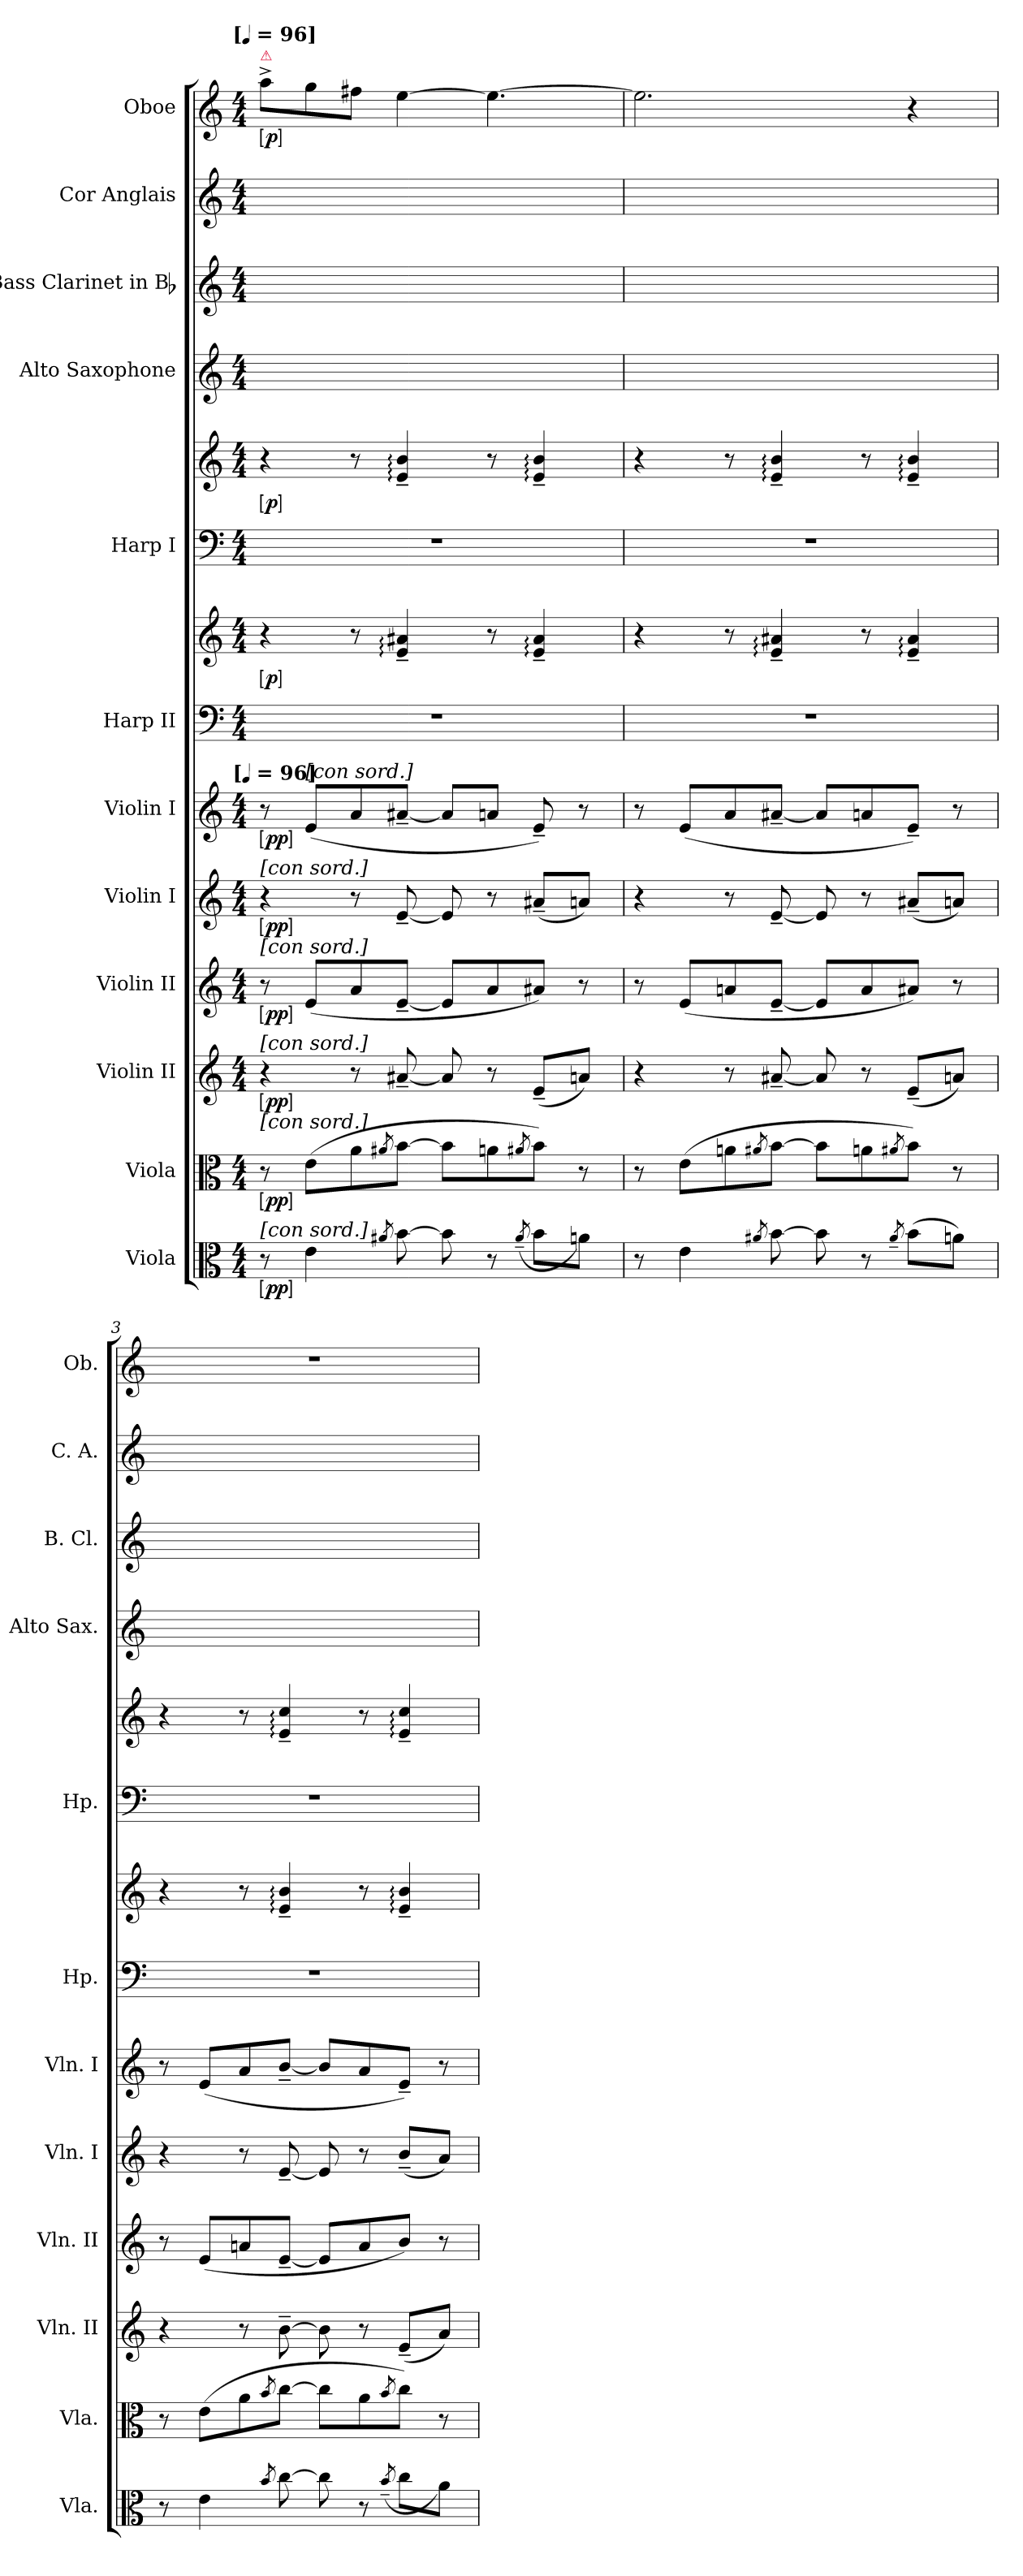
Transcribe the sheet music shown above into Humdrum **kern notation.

**kern	**dynam	**kern	**dynam	**kern	**dynam	**kern	**dynam	**kern	**dynam	**kern	**dynam	**kern	**kern	**dynam	**kern	**kern	**dynam	**kern	**kern	**kern	**kern	**dynam
*part12	*part12	*part11	*part11	*part10	*part10	*part9	*part9	*part8	*part8	*part7	*part7	*part6	*part6	*part6	*part5	*part5	*part5	*part4	*part3	*part2	*part1	*part1
*staff14	*staff14	*staff13	*staff13	*staff12	*staff12	*staff11	*staff11	*staff10	*staff10	*staff9	*staff9	*staff8	*staff7	*staff7/8	*staff6	*staff5	*staff5/6	*staff4	*staff3	*staff2	*staff1	*staff1
*I"Viola	*	*I"Viola	*	*I"Violin II	*	*I"Violin II	*	*I"Violin I	*	*I"Violin I	*	*I"Harp II	*	*	*I"Harp I	*	*	*I"Alto Saxophone	*I"Bass Clarinet in Bb	*I"Cor Anglais	*I"Oboe	*
*I'Vla.	*	*I'Vla.	*	*I'Vln. II	*	*I'Vln. II	*	*I'Vln. I	*	*I'Vln. I	*	*I'Hp.	*	*	*I'Hp.	*	*	*I'Alto Sax.	*I'B. Cl.	*I'C. A.	*I'Ob.	*
*clefC3	*	*clefC3	*	*clefG2	*	*clefG2	*	*clefG2	*	*clefG2	*	*clefF4	*clefG2	*	*clefF4	*clefG2	*	*clefG2	*clefG2	*clefG2	*clefG2	*
*	*	*	*	*	*	*	*	*	*	*	*	*	*	*	*	*	*	*ITrd5c9	*ITrd1c2	*ITrd4c7	*	*
*k[]	*	*k[]	*	*k[]	*	*k[]	*	*k[]	*	*k[]	*	*k[]	*k[]	*	*k[]	*k[]	*	*k[b-e-a-]	*k[b-e-]	*k[b-]	*k[]	*
!!LO:TX:omd:t=[[quarter] = 96]
*M4/4	*	*M4/4	*	*M4/4	*	*M4/4	*	*M4/4	*	*M4/4	*	*M4/4	*M4/4	*	*M4/4	*M4/4	*	*M4/4	*M4/4	*M4/4	*M4/4	*
*MM96	*	*MM96	*	*MM96	*	*MM96	*	*MM96	*	*MM96	*	*MM96	*MM96	*	*MM96	*MM96	*	*MM96	*MM96	*MM96	*MM96	*
=1	=1	=1	=1	=1	=1	=1	=1	=1	=1	=1	=1	=1	=1	=1	=1	=1	=1	=1	=1	=1	=1	=1
!	!	!	!	!	!	!	!	!	!	!LO:TX:t=[[quarter] = 96]	!	!	!	!	!	!	!	!	!	!	!	!
!	!	!	!	!	!	!	!	!	!	!	!	!	!	!	!	!	!	!	!	!	!LO:TX:a:color=crimson:t=⚠	!
!	!	!	!	!	!	!	!	!LO:TX:a:t=[con sord.]	!	!	!	!	!	!	!	!	!	!	!	!	!	!
!	!	!	!	!	!	!LO:TX:a:t=[con sord.]	!	!	!	!	!	!	!	!	!	!	!	!	!	!	!	!
!	!	!	!	!LO:TX:a:t=[con sord.]	!	!	!	!	!	!	!	!	!	!	!	!	!	!	!	!	!	!
!	!	!LO:TX:a:t=[con sord.]	!	!	!	!	!	!	!	!	!	!	!	!	!	!	!	!	!	!	!	!
!LO:TX:a:t=[con sord.]	!	!	!	!	!	!	!	!	!	!	!	!	!	!	!	!	!	!	!	!	!	!
!	!LO:DY:ed=brack	!	!LO:DY:ed=brack	!	!LO:DY:ed=brack	!	!LO:DY:ed=brack	!	!LO:DY:ed=brack	!	!LO:DY:ed=brack	!	!	!LO:DY:ed=brack	!	!	!LO:DY:ed=brack	!	!	!	!	!LO:DY:ed=brack
8r	pp	8r	pp	4r	pp	8r	pp	4r	pp	8r	pp	1r	4r	p	1r	4r	p	2ryy	1ryy	2ryy	8aa^L	p
!	!	!	!	!	!	!	!	!	!	!LO:TX:a:t=[con sord.]	!	!	!	!	!	!	!	!	!	!	!	!
4e	.	(8eL	.	.	.	(8eL	.	.	.	(8eL	.	.	.	.	.	.	.	.	.	.	8gg	.
.	.	8a	.	8r	.	8a	.	8r	.	8a	.	.	8r	.	.	8r	.	.	.	.	8ff#XJ	.
8qa#X/	.	8qa#X/	.	.	.	.	.	.	.	.	.	.	.	.	.	.	.	.	.	.	.	.
[8b	.	[8bJ	.	[8a#X~	.	[8e~J	.	[8e~	.	[8a#X~J	.	.	4e:~ 4a#X:~	.	.	4e:~ 4b:~	.	.	.	.	[4ee	.
8b]	.	8bL]	.	8a#]	.	8eL]	.	8e]	.	8a#L]	.	.	.	.	.	.	.	8ryy	.	8ryy	.	.
8r	.	8an	.	8r	.	8a	.	8r	.	8anJ	.	.	8r	.	.	8r	.	4.ryy	.	4.ryy	4.ee_	.
(>8qa#~/	.	8qa#X/	.	.	.	.	.	.	.	.	.	.	.	.	.	.	.	.	.	.	.	.
8bL	.	8bJ)	.	(8e~L	.	8a#XJ)	.	(8a#X~L	.	8e~)	.	.	4e:~ 4a#:~	.	.	4e:~ 4b:~	.	.	.	.	.	.
8anJ)	.	8r	.	8anJ)	.	8r	.	8anJ)	.	8r	.	.	.	.	.	.	.	.	.	.	.	.
=2	=2	=2	=2	=2	=2	=2	=2	=2	=2	=2	=2	=2	=2	=2	=2	=2	=2	=2	=2	=2	=2	=2
8r	.	8r	.	4r	.	8r	.	4r	.	8r	.	1r	4r	.	1r	4r	.	2.ryy	2.ryy	2.ryy	2.ee]	.
4e	.	(8eL	.	.	.	(8eL	.	.	.	(8eL	.	.	.	.	.	.	.	.	.	.	.	.
.	.	8an	.	8r	.	8an	.	8r	.	8a	.	.	8r	.	.	8r	.	.	.	.	.	.
8qa#X/	.	8qa#X/	.	.	.	.	.	.	.	.	.	.	.	.	.	.	.	.	.	.	.	.
[8b	.	[8bJ	.	[8a#X~	.	[8e~J	.	[8e~	.	[8a#X~J	.	.	4e:~ 4a#X:~	.	.	4e:~ 4b:~	.	.	.	.	.	.
8b]	.	8bL]	.	8a#]	.	8eL]	.	8e]	.	8a#L]	.	.	.	.	.	.	.	.	.	.	.	.
8r	.	8an	.	8r	.	8a	.	8r	.	8an	.	.	8r	.	.	8r	.	.	.	.	.	.
8qa#~/	.	8qa#X/	.	.	.	.	.	.	.	.	.	.	.	.	.	.	.	.	.	.	.	.
(>8bL	.	8bJ)	.	(8e~L	.	8a#XJ)	.	(8a#X~L	.	8e~J)	.	.	4e:~ 4a#:~	.	.	4e:~ 4b:~	.	4ryy	4ryy	4ryy	4r	.
8anJ)	.	8r	.	8anJ)	.	8r	.	8anJ)	.	8r	.	.	.	.	.	.	.	.	.	.	.	.
=3	=3	=3	=3	=3	=3	=3	=3	=3	=3	=3	=3	=3	=3	=3	=3	=3	=3	=3	=3	=3	=3	=3
8r	.	8r	.	4r	.	8r	.	4r	.	8r	.	1r	4r	.	1r	4r	.	2ryy	1ryy	2ryy	1r	.
4e	.	(8eL	.	.	.	(8eL	.	.	.	(8eL	.	.	.	.	.	.	.	.	.	.	.	.
.	.	8a	.	8r	.	8an	.	8r	.	8a	.	.	8r	.	.	8r	.	.	.	.	.	.
8qb/	.	8qb/	.	.	.	.	.	.	.	.	.	.	.	.	.	.	.	.	.	.	.	.
[8cc	.	[8ccJ	.	[8b~	.	[8e~J	.	[8e~	.	[8b~J	.	.	4e:~ 4b:~	.	.	4e:~ 4cc:~	.	.	.	.	.	.
8cc]	.	8ccL]	.	8b]	.	8eL]	.	8e]	.	8bL]	.	.	.	.	.	.	.	8ryy	.	8ryy	.	.
8r	.	8a	.	8r	.	8a	.	8r	.	8a	.	.	8r	.	.	8r	.	8ryy	.	8ryy	.	.
(8qb~/	.	8qb/	.	.	.	.	.	.	.	.	.	.	.	.	.	.	.	.	.	.	.	.
8ccL	.	8ccJ)	.	(8e~L	.	8bJ)	.	(8b~L	.	8e~J)	.	.	4e:~ 4b:~	.	.	4e:~ 4cc:~	.	8ryy	.	8ryy	.	.
8aJ)	.	8r	.	8aJ)	.	8r	.	8aJ)	.	8r	.	.	.	.	.	.	.	8ryy	.	8ryy	.	.
=	=	=	=	=	=	=	=	=	=	=	=	=	=	=	=	=	=	=	=	=	=	=
*-	*-	*-	*-	*-	*-	*-	*-	*-	*-	*-	*-	*-	*-	*-	*-	*-	*-	*-	*-	*-	*-	*-
